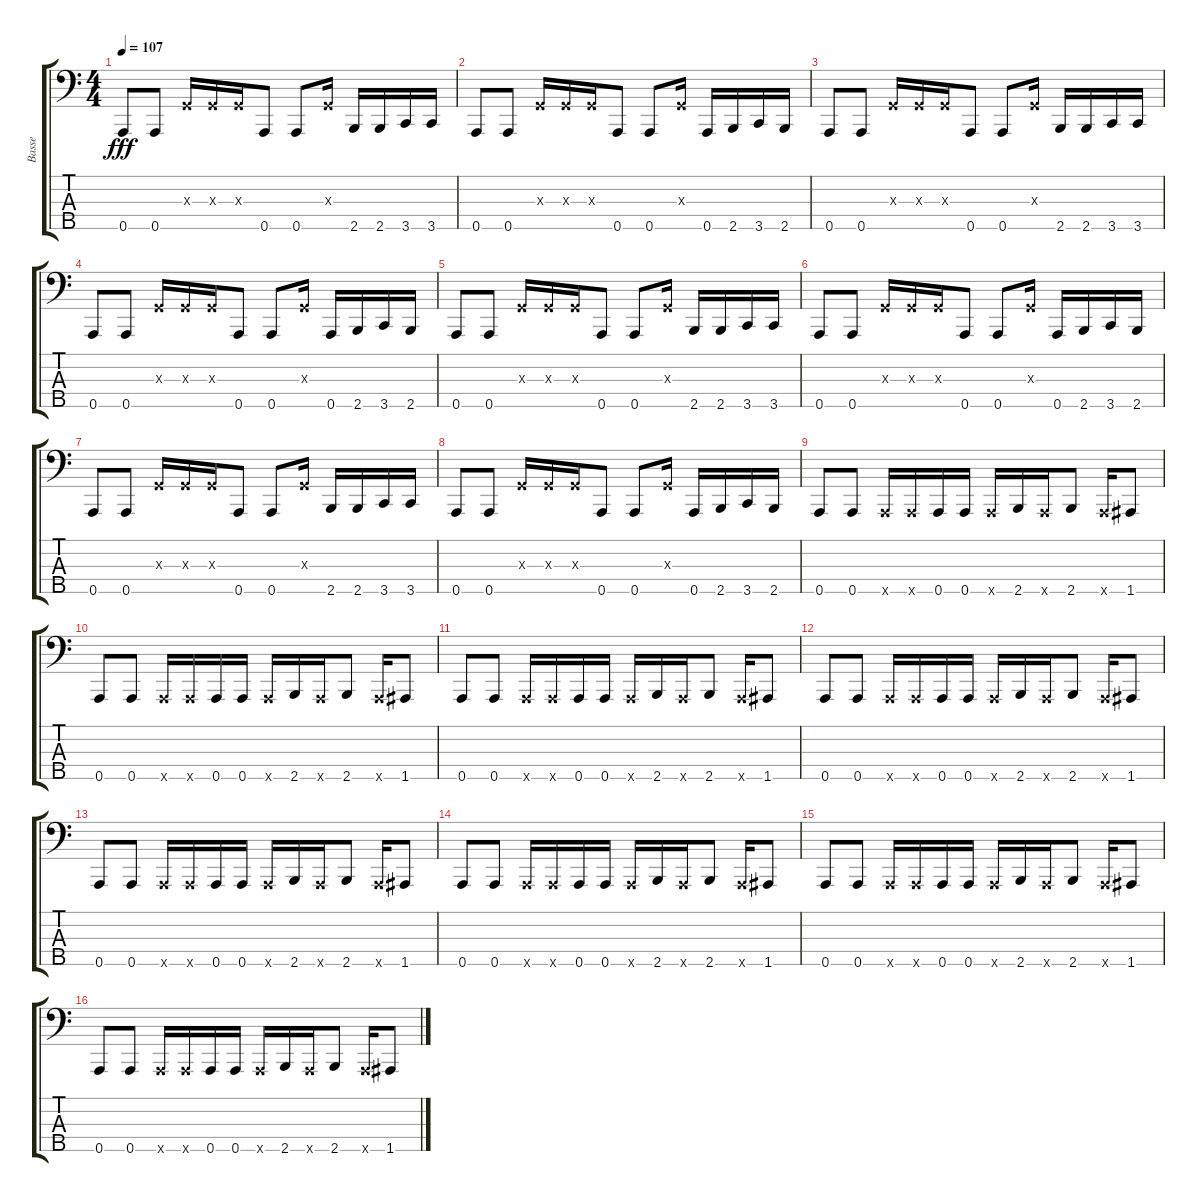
\track ("Basse" "Basse") {instrument slapbass1}
\staff {score tabs}
\tuning (F2 C2 G1 D1 A0) {hide}
\ts (4 4)
\tempo 107
\clef f4
\ks c
0.5.8{dy fff} 0.5.8 0.3{x}.16 0.3{x}.16 0.3{x}.16 0.5.8 0.5.8 0.3{x}.16 2.5.16 2.5.16 3.5.16 3.5.16 |
0.5.8 0.5.8 0.3{x}.16 0.3{x}.16 0.3{x}.16 0.5.8 0.5.8 0.3{x}.16 0.5.16 2.5.16 3.5.16 2.5.16 |
0.5.8 0.5.8 0.3{x}.16 0.3{x}.16 0.3{x}.16 0.5.8 0.5.8 0.3{x}.16 2.5.16 2.5.16 3.5.16 3.5.16 |
0.5.8 0.5.8 0.3{x}.16 0.3{x}.16 0.3{x}.16 0.5.8 0.5.8 0.3{x}.16 0.5.16 2.5.16 3.5.16 2.5.16 |
0.5.8 0.5.8 0.3{x}.16 0.3{x}.16 0.3{x}.16 0.5.8 0.5.8 0.3{x}.16 2.5.16 2.5.16 3.5.16 3.5.16 |
0.5.8 0.5.8 0.3{x}.16 0.3{x}.16 0.3{x}.16 0.5.8 0.5.8 0.3{x}.16 0.5.16 2.5.16 3.5.16 2.5.16 |
0.5.8 0.5.8 0.3{x}.16 0.3{x}.16 0.3{x}.16 0.5.8 0.5.8 0.3{x}.16 2.5.16 2.5.16 3.5.16 3.5.16 |
0.5.8 0.5.8 0.3{x}.16 0.3{x}.16 0.3{x}.16 0.5.8 0.5.8 0.3{x}.16 0.5.16 2.5.16 3.5.16 2.5.16 |
0.5.8 0.5.8 0.5{x}.16 0.5{x}.16 0.5.16 0.5.16 0.5{x}.16 2.5.16 0.5{x}.16 2.5.8 0.5{x}.16 1.5.8 |
0.5.8 0.5.8 0.5{x}.16 0.5{x}.16 0.5.16 0.5.16 0.5{x}.16 2.5.16 0.5{x}.16 2.5.8 0.5{x}.16 1.5.8 |
0.5.8 0.5.8 0.5{x}.16 0.5{x}.16 0.5.16 0.5.16 0.5{x}.16 2.5.16 0.5{x}.16 2.5.8 0.5{x}.16 1.5.8 |
0.5.8 0.5.8 0.5{x}.16 0.5{x}.16 0.5.16 0.5.16 0.5{x}.16 2.5.16 0.5{x}.16 2.5.8 0.5{x}.16 1.5.8 |
0.5.8 0.5.8 0.5{x}.16 0.5{x}.16 0.5.16 0.5.16 0.5{x}.16 2.5.16 0.5{x}.16 2.5.8 0.5{x}.16 1.5.8 |
0.5.8 0.5.8 0.5{x}.16 0.5{x}.16 0.5.16 0.5.16 0.5{x}.16 2.5.16 0.5{x}.16 2.5.8 0.5{x}.16 1.5.8 |
0.5.8 0.5.8 0.5{x}.16 0.5{x}.16 0.5.16 0.5.16 0.5{x}.16 2.5.16 0.5{x}.16 2.5.8 0.5{x}.16 1.5.8 |
0.5.8 0.5.8 0.5{x}.16 0.5{x}.16 0.5.16 0.5.16 0.5{x}.16 2.5.16 0.5{x}.16 2.5.8 0.5{x}.16 1.5.8
